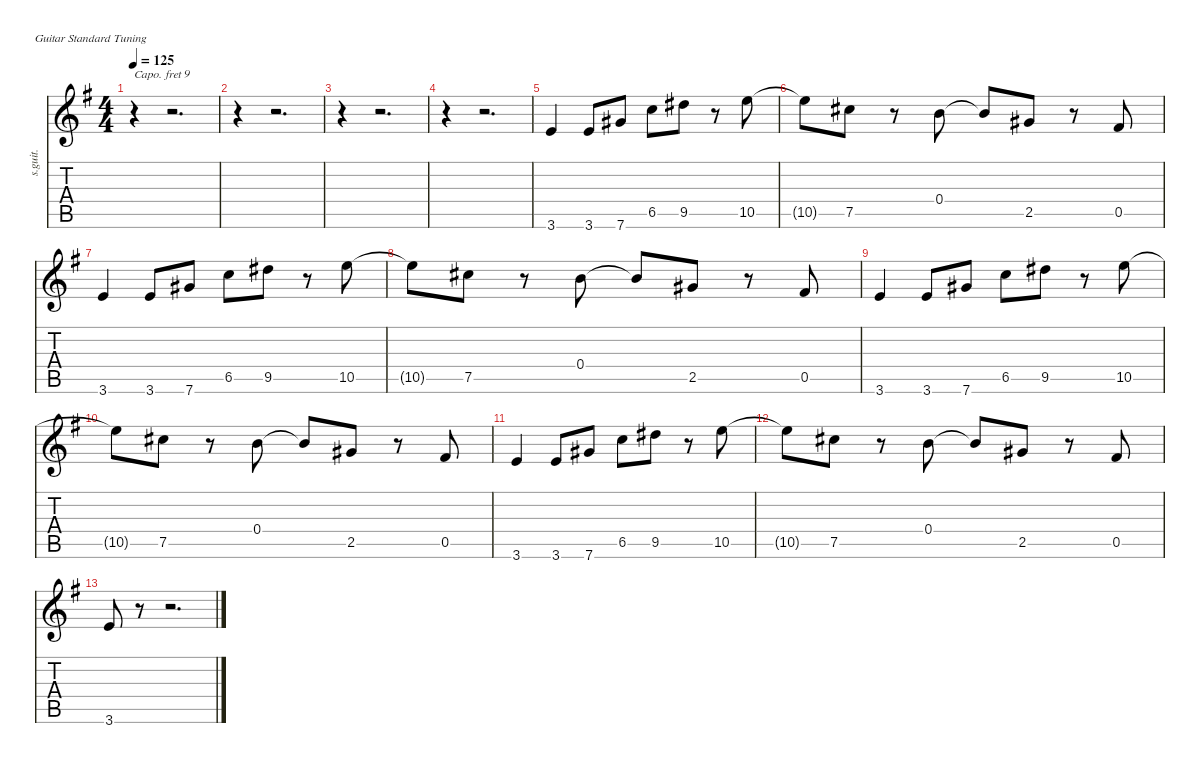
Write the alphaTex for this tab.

\defaultSystemsLayout 4
\hideDynamics
\bracketExtendMode nobrackets
\otherSystemsTrackNameOrientation horizontal
\track ("Track 2" "s.guit.") {instrument acousticguitarsteel}
\staff {score tabs}
\capo 9
\tuning (E4 B3 G3 D3 A2 E2)
\ts (4 4)
\tempo 125
\clef g2
\ks g
r.4{dy f beam Down} r.2{d beam Down} |
r.4{beam Down} r.2{d beam Down} |
r.4{beam Down} r.2{d beam Down} |
r.4{beam Down} r.2{d beam Down} |
3.6{acc forcenatural}.4{beam Up} 3.6{acc forcenatural}.8{beam Up} 7.6{acc #}.8{beam Up} 6.5{acc forcenatural}.8{beam Down} 9.5{acc #}.8{beam Down} r.8{beam Down} 10.5{acc forcenatural}.8{beam Down} |
10.5{t acc forcenatural}.8{beam Down} 7.5{acc #}.8{beam Down} r.8{beam Down} 0.4{acc forcenatural}.8{beam Down} 0.4{t acc forcenatural}.8{beam Up} 2.5{acc #}.8{beam Up} r.8{beam Up} 0.5{acc #}.8{beam Up} |
3.6{acc forcenatural}.4{beam Up} 3.6{acc forcenatural}.8{beam Up} 7.6{acc #}.8{beam Up} 6.5{acc forcenatural}.8{beam Down} 9.5{acc #}.8{beam Down} r.8{beam Down} 10.5{acc forcenatural}.8{beam Down} |
10.5{t acc forcenatural}.8{beam Down} 7.5{acc #}.8{beam Down} r.8{beam Down} 0.4{acc forcenatural}.8{beam Down} 0.4{t acc forcenatural}.8{beam Up} 2.5{acc #}.8{beam Up} r.8{beam Up} 0.5{acc #}.8{beam Up} |
3.6{acc forcenatural}.4{beam Up} 3.6{acc forcenatural}.8{beam Up} 7.6{acc #}.8{beam Up} 6.5{acc forcenatural}.8{beam Down} 9.5{acc #}.8{beam Down} r.8{beam Down} 10.5{acc forcenatural}.8{beam Down} |
10.5{t acc forcenatural}.8{beam Down} 7.5{acc #}.8{beam Down} r.8{beam Down} 0.4{acc forcenatural}.8{beam Down} 0.4{t acc forcenatural}.8{beam Up} 2.5{acc #}.8{beam Up} r.8{beam Up} 0.5{acc #}.8{beam Up} |
3.6{acc forcenatural}.4{beam Up} 3.6{acc forcenatural}.8{beam Up} 7.6{acc #}.8{beam Up} 6.5{acc forcenatural}.8{beam Down} 9.5{acc #}.8{beam Down} r.8{beam Down} 10.5{acc forcenatural}.8{beam Down} |
10.5{t acc forcenatural}.8{beam Down} 7.5{acc #}.8{beam Down} r.8{beam Down} 0.4{acc forcenatural}.8{beam Down} 0.4{t acc forcenatural}.8{beam Up} 2.5{acc #}.8{beam Up} r.8{beam Up} 0.5{acc #}.8{beam Up} |
3.6{acc forcenatural}.8{beam Up} r.8{beam Up} r.2{d beam Up}
